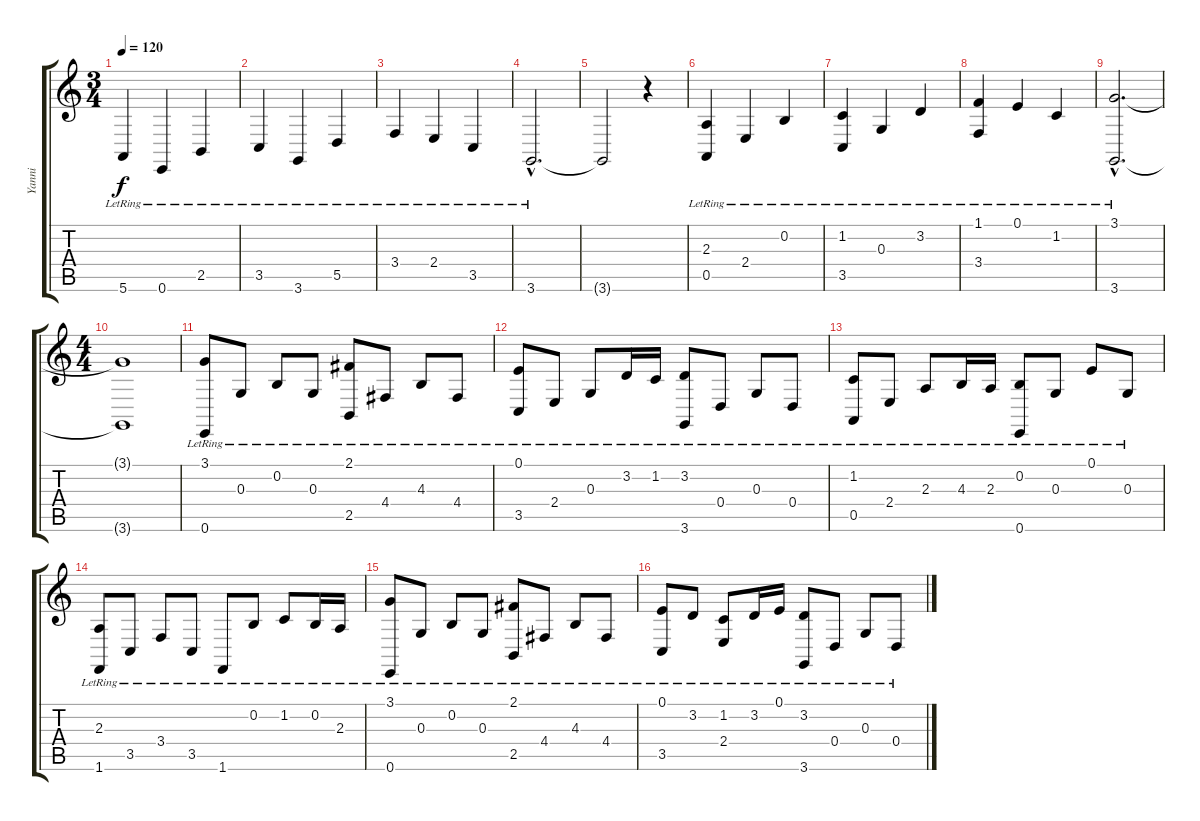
\track ("Yanni" "Yanni") {instrument acousticgrandpiano}
\staff {score tabs}
\tuning (E4 B3 G3 D3 A2 E2) {hide}
\ts (3 4)
\tempo 120
\clef g2
\ks c
5.6{lr}.4{dy f instrument acousticgrandpiano} 0.6{lr}.4 2.5{lr}.4 |
3.5{lr}.4 3.6{lr}.4 5.5{lr}.4 |
3.4{lr}.4 2.4{lr}.4 3.5{lr}.4 |
3.6{hac lr}.2{d} |
3.6{t}.2 r.4 |
(2.3{lr} 0.5{lr}).4 2.4{lr}.4 0.2{lr}.4 |
(1.2{lr} 3.5{lr}).4 0.3{lr}.4 3.2{lr}.4 |
(1.1{lr} 3.4{lr}).4 0.1{lr}.4 1.2{lr}.4 |
(3.1{hac lr} 3.6{hac lr}).2{d} |
\ts (4 4)
(3.1{t} 3.6{t}).1 |
(3.1{lr} 0.6{lr}).8 0.3{lr}.8 0.2{lr}.8 0.3{lr}.8 (2.1{lr} 2.5{lr}).8 4.4{lr}.8 4.3{lr}.8 4.4{lr}.8 |
(0.1{lr} 3.5{lr}).8 2.4{lr}.8 0.3{lr}.8 3.2{lr}.16 1.2{lr}.16 (3.2{lr} 3.6{lr}).8 0.4{lr}.8 0.3{lr}.8 0.4{lr}.8 |
(1.2{lr} 0.5{lr}).8 2.4{lr}.8 2.3{lr}.8 4.3{lr}.16 2.3{lr}.16 (0.2{lr} 0.6{lr}).8 0.3{lr}.8 0.1{lr}.8 0.3{lr}.8 |
(2.3{lr} 1.6{lr}).8 3.5{lr}.8 3.4{lr}.8 3.5{lr}.8 1.6{lr}.8 0.2{lr}.8 1.2{lr}.8 0.2{lr}.16 2.3{lr}.16 |
(3.1{lr} 0.6{lr}).8 0.3{lr}.8 0.2{lr}.8 0.3{lr}.8 (2.1{lr} 2.5{lr}).8 4.4{lr}.8 4.3{lr}.8 4.4{lr}.8 |
(0.1{lr} 3.5{lr}).8 3.2{lr}.8 (1.2{lr} 2.4{lr}).8 3.2{lr}.16 0.1{lr}.16 (3.2{lr} 3.6{lr}).8 0.4{lr}.8 0.3{lr}.8 0.4{lr}.8
